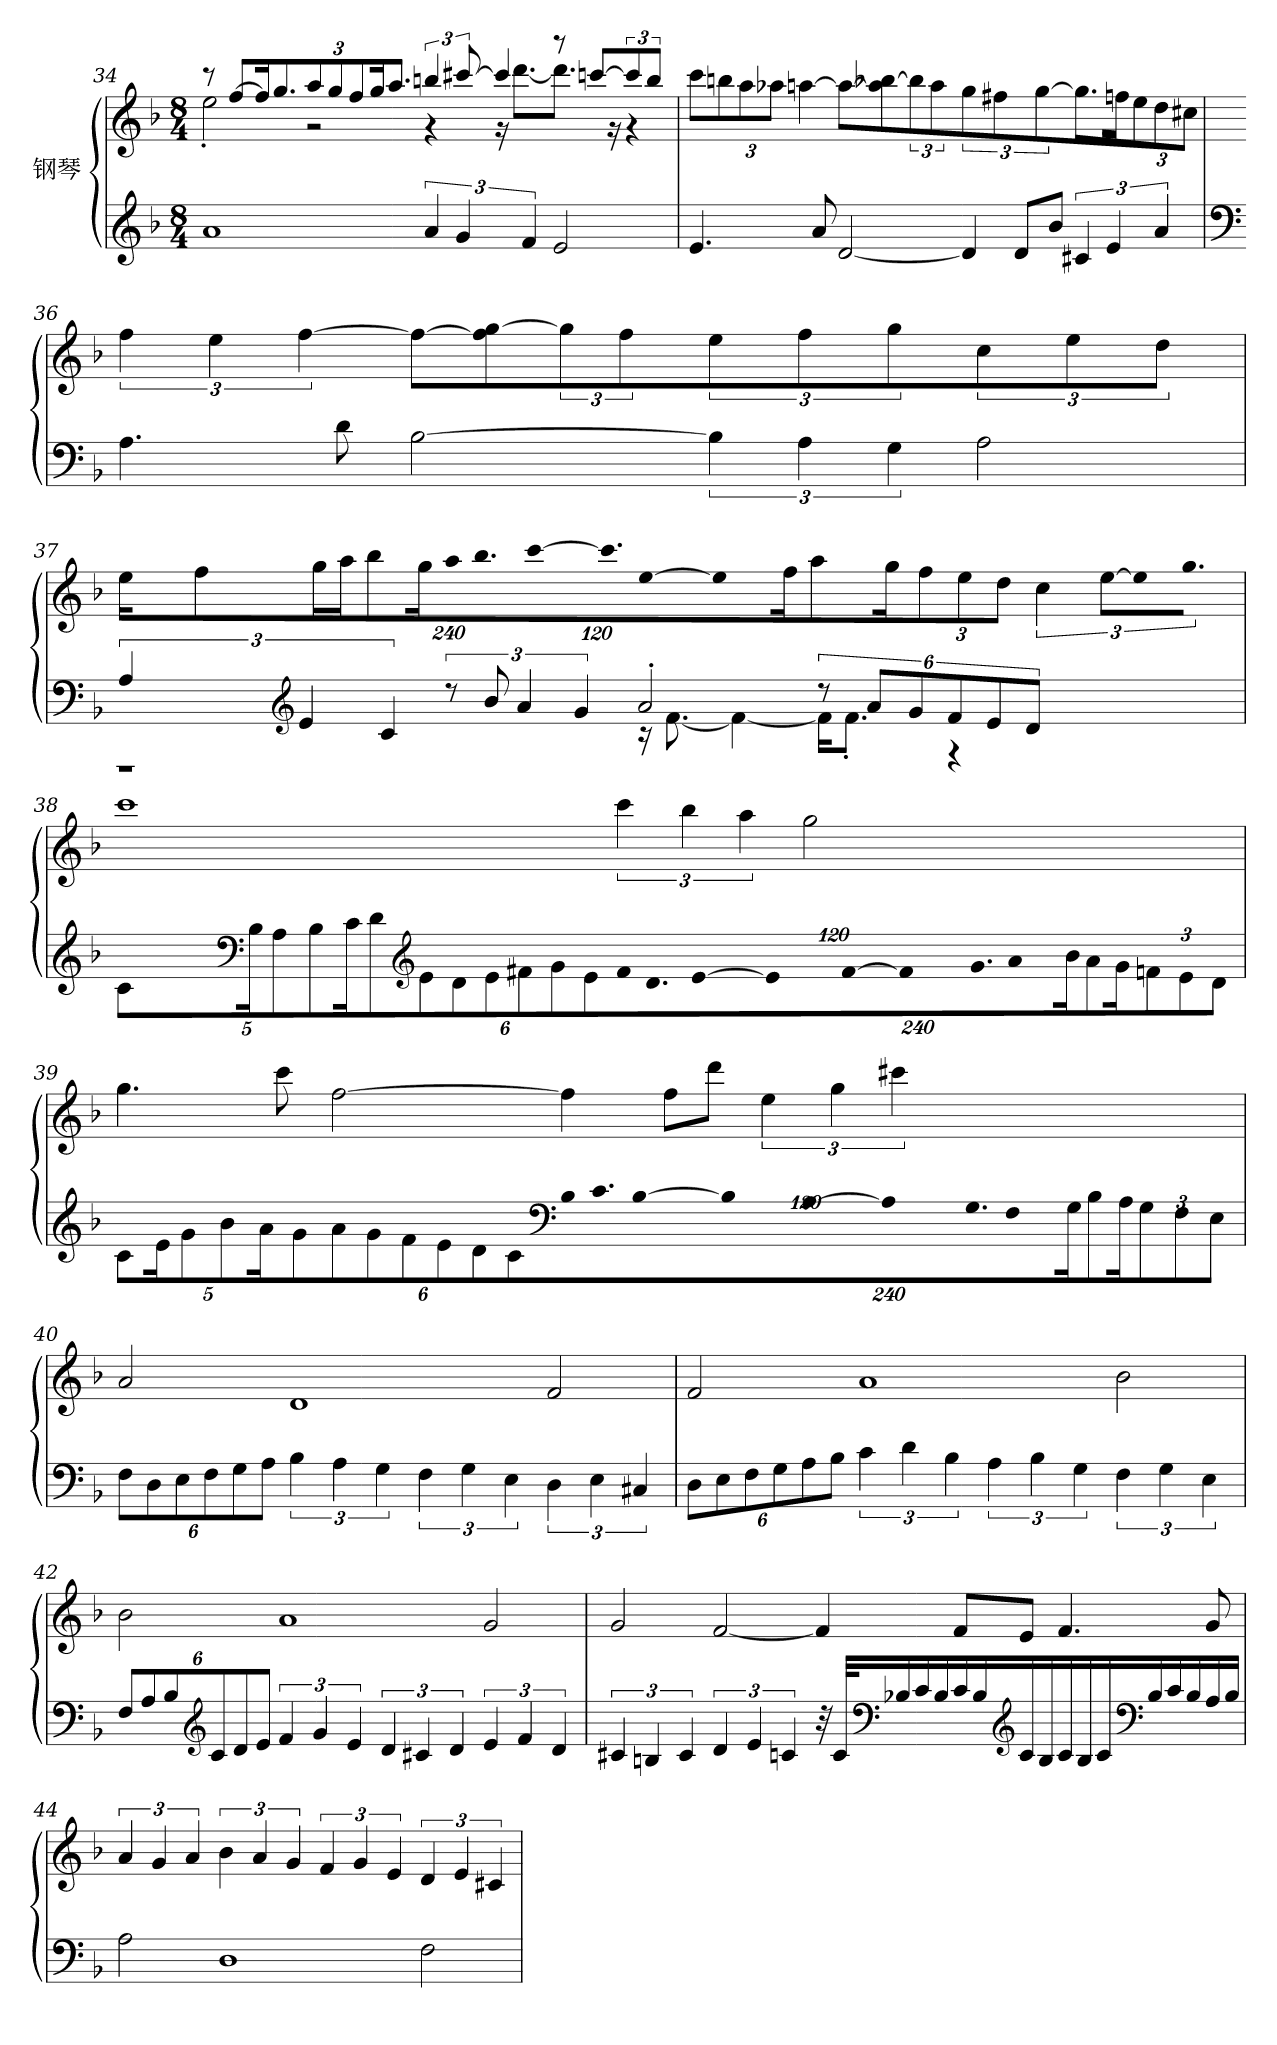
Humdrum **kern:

**kern	**kern
*part1	*part1
*staff2	*staff1
*I"钢琴	*
!!LO:LB:g=z
*clefG2	*clefG2
*k[b-]	*k[b-]
*M8/4	*M8/4
=34	=34
*	*^
1a	8r	2ee'\
.	[8ff/L	.
.	16ff/K]	.
.	8.gg/	.
*	*Xbrackettup	*
.	12aa/	2r
.	12gg/	.
.	12ff/	.
.	16gg/K	.
.	8.aa/J	.
*	*brackettup	*
6a/	6bbn/	4r
6g/	[12ccc#X/	.
.	4ccc#/]	16r
.	.	[8.ddd\L
6f/	.	.
2e/	8r	8.ddd\J]
.	[8cccn/L	.
.	.	16r
.	12ccc/J]	4r
.	6bb/	.
*	*v	*v
!!LO:LB:g=z
=35	=35
*	*Xbrackettup
4.e/	12ccc\L
.	12bbn\
.	12aa\
*	*brackettup
.	12aa-X\J
.	[6aan\
8a/	.
[2d/	8aa\L_
.	8aa\] [8bb-X\
.	12bb-\J]
.	6aa\
4d/]	6gg\
.	6ff#X\
8d/L	.
.	[6gg\
8b-/J	.
6c#X/	8.gg\L]
6e/	.
.	16ffn\K
*	*Xbrackettup
.	12ee\
6a/	12dd\
.	12cc#X\J
=36	=36
*clefF4	*
*	*brackettup
4.A\	6ff\
.	6ee\
.	[6ff\
8d\	.
[2B-\	8ff\L_
.	8ff\] [8gg\
.	12gg\J]
.	6ff\
6B-\]	6ee\
6A\	6ff\
6G\	6gg\
2A\	6cc\
.	6ee\
.	6dd\
!!LO:LB:g=z
=37	=37
*^	*
6A/	1r	16ee\KL
.	.	8ff\
*clefG2	*	*
6e/	.	.
.	.	16gg\L
.	.	16aa\J
.	.	8bb-\
6c/	.	.
.	.	16gg\L
*	*	*Xbrackettup
!	!	!LO:N:vis=16
12r	.	1920%137aa\
!	!	!LO:N:vis=16.
.	.	960%103bb-\
12b-/	.	.
6a/	.	.
!	!	!LO:N:vis=32
.	.	[640%23ccc\K
!	!	!LO:N:vis=16.
.	.	960%103ccc\]
!	!	!LO:N:vis=32
.	.	[640%23ee\JK
6g/	.	.
!	!	!LO:N:vis=8
.	.	960%137ee\]
2a'/	16r	.
.	.	16ff\K
.	[8.f\	.
.	.	8aa\
.	.	16gg\K
.	4f\_	.
.	.	12ff\
.	.	12ee\
.	.	12dd\J
12r	16f\KL]	.
*	*	*brackettup
.	.	6cc\
.	8.f'\J	.
12a/L	.	.
12g/	.	.
.	.	[12ee\L
*Xbrackettup	*	*
12f/	4r	.
.	.	16ee\K]
.	.	8.gg\J
12e/	.	.
12d/J	.	.
1920ryy	1920ryy	.
*v	*v	*
!!LO:LB:g=z
=38	=38
10c\L	1ccc
*clefF4	*
20B-\K	.
10A\	.
10B-\	.
20c\K	.
10d\	.
*clefG2	*
12e\	.
12d\	.
12e\	.
12f#X\	.
12g\	.
12e\	.
!LO:N:vis=16	!
1920%137f#\L	6ccc\
!LO:N:vis=16.	!
960%103d\	.
.	6bb-\
!LO:N:vis=32	!
[640%23e\L	.
!LO:N:vis=32	!
640%23e\]	.
!LO:N:vis=32	!
[640%23f#\	.
!LO:N:vis=32	!
640%23f#\J]	.
!LO:N:vis=16.	!
960%103g\	.
.	6aa\
!LO:N:vis=16	!
1920%137a\	.
.	2gg\
16b-\J	.
8a\	.
16g\K	.
12fn\	.
12e\	.
12d\J	.
.	960ryy
!!LO:PB:g=z
=39	=39
10c\L	4.gg\
20e\K	.
10g\	.
10b-\	.
20a\K	.
.	8ccc\
10g\	.
12a\	[2ff\
12g\	.
12f\	.
12e\	.
12d\	.
12c\	.
*clefF4	*
!LO:N:vis=16	!
1920%137B-\L	4ff\]
!LO:N:vis=16.	!
960%103c\	.
!LO:N:vis=32	!
[640%23B-\L	.
!LO:N:vis=32	!
640%23B-\]	.
.	8ff\L
!LO:N:vis=32	!
[640%23A\	.
!LO:N:vis=32	!
640%23A\J]	.
!LO:N:vis=16.	!
960%103G\	.
.	8ddd\J
!LO:N:vis=16	!
1920%137F\	.
.	6ee\
16G\J	.
8B-\	.
.	6gg\
16A\K	.
12G\	.
.	6ccc#X\
12F\	.
12E\J	.
.	960ryy
=40	=40
12F\L	2a/
12D\	.
12E\	.
12F\	.
12G\	.
12A\J	.
*brackettup	*
6B-\	1d
6A\	.
6G\	.
6F\	.
6G\	.
6E\	.
6D\	2f/
6E\	.
6C#X/	.
!!LO:LB:g=z
=41	=41
*Xbrackettup	*
12D\L	2f/
12E\	.
12F\	.
12G\	.
12A\	.
12B-\J	.
*brackettup	*
6c\	1a
6d\	.
6B-\	.
6A\	.
6B-\	.
6G\	.
6F\	2b-\
6G\	.
6E\	.
=42	=42
*Xbrackettup	*
12F/L	2b-\
12A/	.
12B-/	.
*clefG2	*
12c/	.
12d/	.
12e/J	.
*brackettup	*
6f/	1a
6g/	.
6e/	.
6d/	.
6c#X/	.
6d/	.
6e/	2g/
6f/	.
6d/	.
!!LO:LB:g=z
=43	=43
6c#X/	2g/
6Bn/	.
6c#/	.
6d/	[2f/
6e/	.
6cn/	.
32r	4f/]
32c/KLL	.
*clefF4	*
16B-X/	.
16c/	.
16B-/	.
16c/	8f/L
16B-/	.
*clefG2	*
16c/	8e/J
16B-/	.
16c/	4.f/
16B-/	.
16c/	.
*clefF4	*
16B-/	.
16c/	.
16B-/	.
16A/	8g/
16B-/JJ	.
=44	=44
2A\	6a/
.	6g/
.	6a/
1D	6b-\
.	6a/
.	6g/
.	6f/
.	6g/
.	6e/
2F\	6d/
.	6e/
.	6c#X/
=	=
*-	*-
